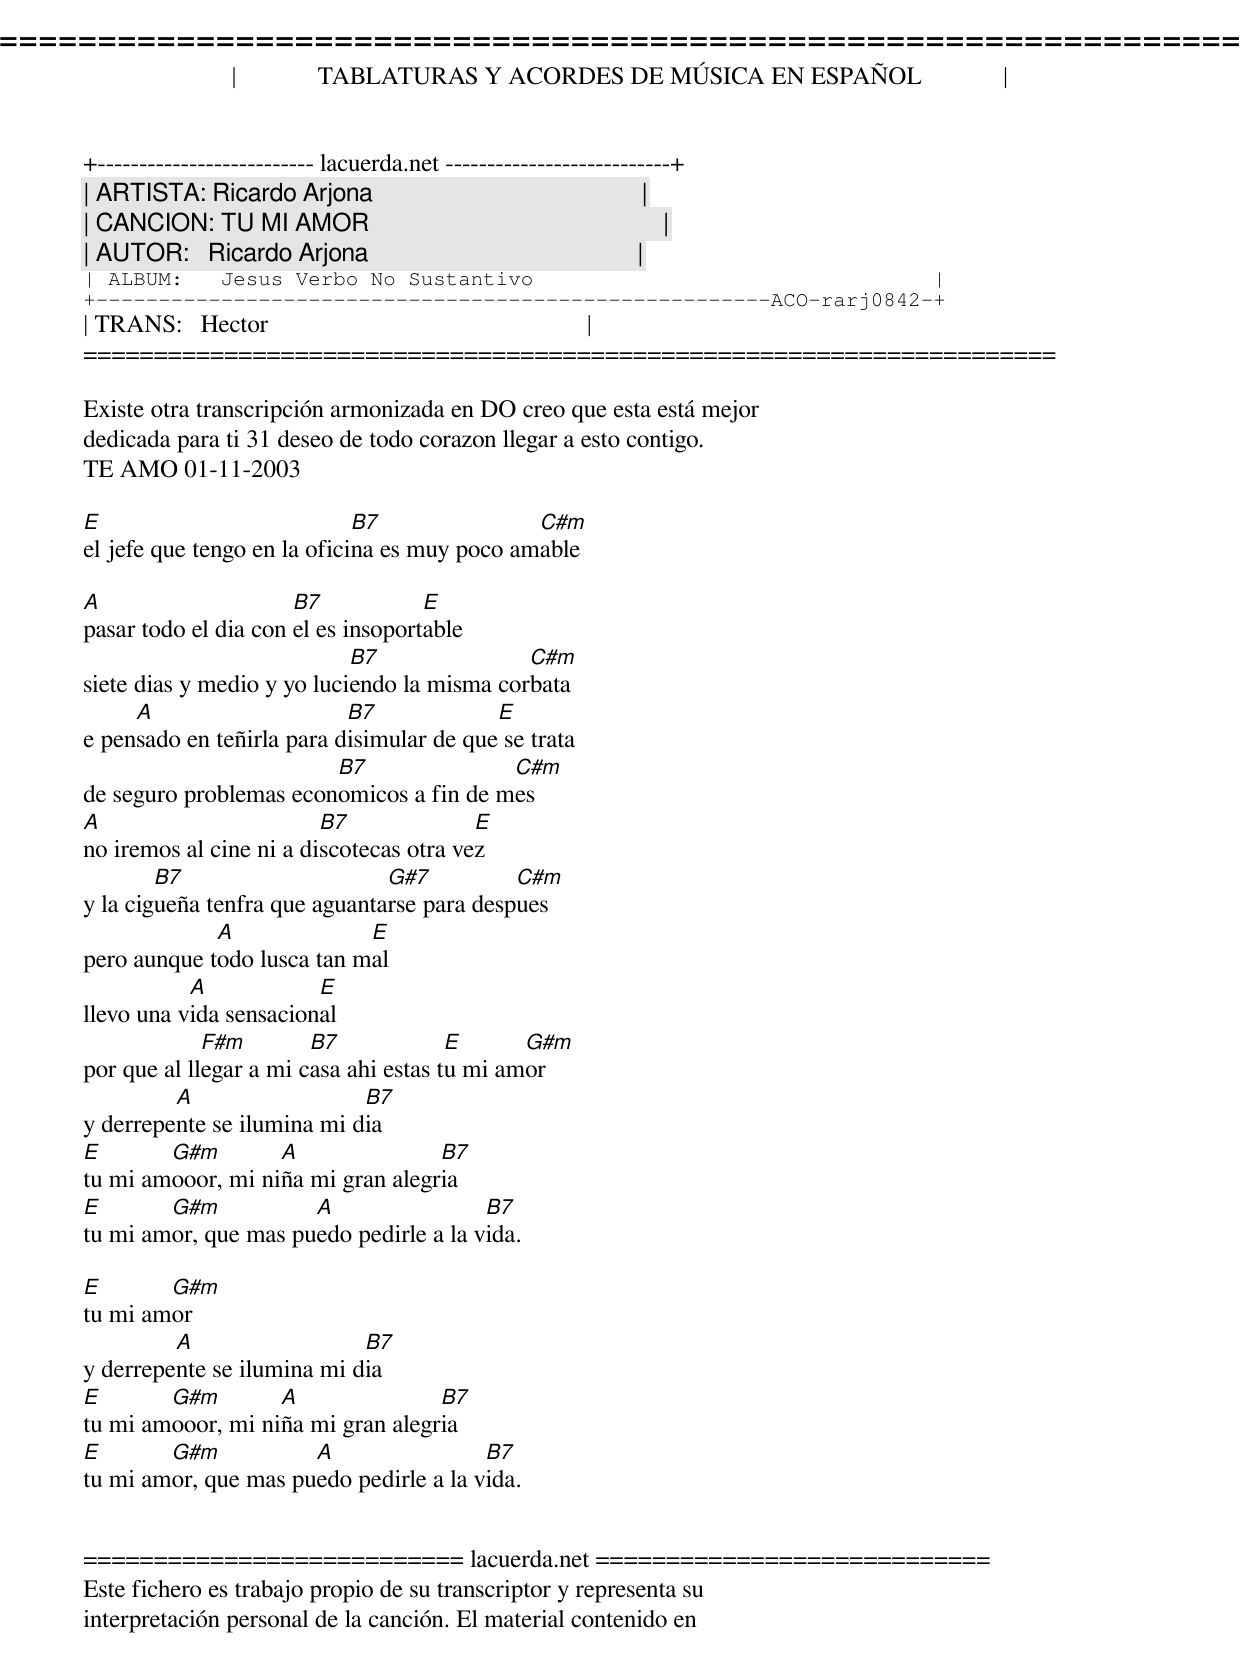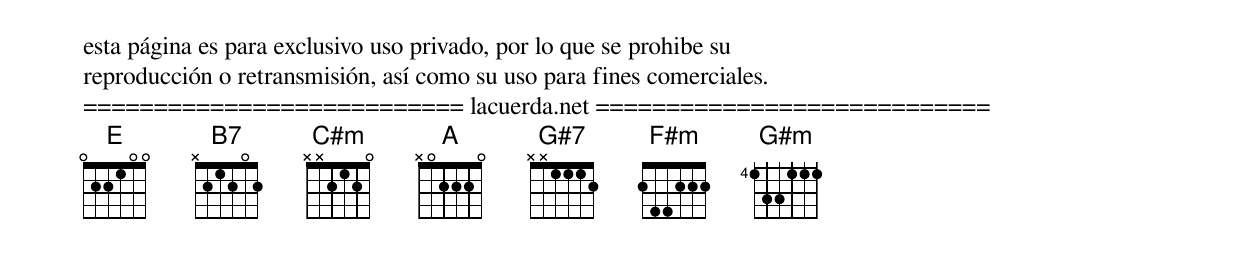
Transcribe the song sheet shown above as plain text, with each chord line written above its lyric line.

=====================================================================
|             TABLATURAS Y ACORDES DE MÚSICA EN ESPAÑOL             |
+-------------------------- lacuerda.net ---------------------------+
| ARTISTA: Ricardo Arjona                                           |
| CANCION: TU MI AMOR                                               |
| AUTOR:   Ricardo Arjona                                           |
| ALBUM:   Jesus Verbo No Sustantivo                                |
+------------------------------------------------------ACO-rarj0842-+
| TRANS:   Hector                                                   |
=====================================================================

Existe otra transcripción armonizada en DO creo que esta está mejor
dedicada para ti 31 deseo de todo corazon llegar a esto contigo.
TE AMO 01-11-2003

E                            B7               C#m
el jefe que tengo en la oficina es muy poco amable

A                     B7            E
pasar todo el dia con el es insoportable
                            B7               C#m
siete dias y medio y yo luciendo la misma corbata
     A                     B7             E
e pensado en teñirla para disimular de que se trata
                        B7               C#m
de seguro problemas economicos a fin de mes
A                        B7              E
no iremos al cine ni a discotecas otra vez
        B7                     G#7          C#m
y la cigueña tenfra que aguantarse para despues
             A              E
pero aunque todo lusca tan mal
           A            E
llevo una vida sensacional
             F#m        B7             E      G#m
por que al llegar a mi casa ahi estas tu mi amor
         A                  B7
y derrepente se ilumina mi dia
E       G#m        A               B7
tu mi amooor, mi niña mi gran alegria
E       G#m           A                 B7
tu mi amor, que mas puedo pedirle a la vida.

E       G#m
tu mi amor
         A                  B7
y derrepente se ilumina mi dia
E       G#m        A               B7
tu mi amooor, mi niña mi gran alegria
E       G#m           A                 B7
tu mi amor, que mas puedo pedirle a la vida.


=========================== lacuerda.net ============================
Este fichero es trabajo propio de su transcriptor y representa su
interpretación personal de la canción. El material contenido en
esta página es para exclusivo uso privado, por lo que se prohibe su
reproducción o retransmisión, así como su uso para fines comerciales.
=========================== lacuerda.net ============================
